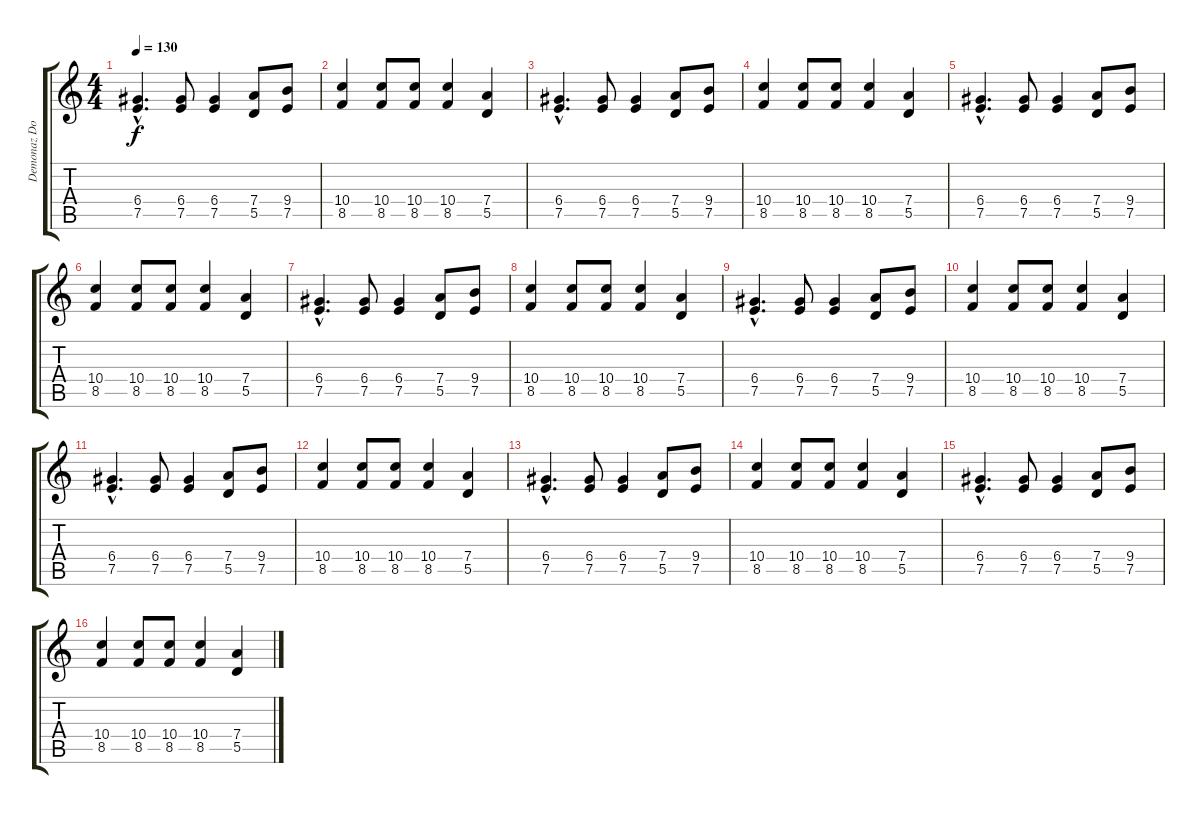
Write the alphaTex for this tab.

\track ("Demonaz Doom Occulta" "Demonaz Do") {instrument distortionguitar}
\staff {score tabs}
\tuning (E4 B3 G3 D3 A2 E2) {hide}
\ts (4 4)
\tempo 130
\clef g2
\ks c
(6.4{hac} 7.5{hac}).4{d dy f} (6.4 7.5).8 (6.4 7.5).4 (7.4 5.5).8 (9.4 7.5).8 |
(10.4 8.5).4 (10.4 8.5).8 (10.4 8.5).8 (10.4 8.5).4 (7.4 5.5).4 |
(6.4{hac} 7.5{hac}).4{d} (6.4 7.5).8 (6.4 7.5).4 (7.4 5.5).8 (9.4 7.5).8 |
(10.4 8.5).4 (10.4 8.5).8 (10.4 8.5).8 (10.4 8.5).4 (7.4 5.5).4 |
(6.4{hac} 7.5{hac}).4{d} (6.4 7.5).8 (6.4 7.5).4 (7.4 5.5).8 (9.4 7.5).8 |
(10.4 8.5).4 (10.4 8.5).8 (10.4 8.5).8 (10.4 8.5).4 (7.4 5.5).4 |
(6.4{hac} 7.5{hac}).4{d} (6.4 7.5).8 (6.4 7.5).4 (7.4 5.5).8 (9.4 7.5).8 |
(10.4 8.5).4 (10.4 8.5).8 (10.4 8.5).8 (10.4 8.5).4 (7.4 5.5).4 |
(6.4{hac} 7.5{hac}).4{d} (6.4 7.5).8 (6.4 7.5).4 (7.4 5.5).8 (9.4 7.5).8 |
(10.4 8.5).4 (10.4 8.5).8 (10.4 8.5).8 (10.4 8.5).4 (7.4 5.5).4 |
(6.4{hac} 7.5{hac}).4{d} (6.4 7.5).8 (6.4 7.5).4 (7.4 5.5).8 (9.4 7.5).8 |
(10.4 8.5).4 (10.4 8.5).8 (10.4 8.5).8 (10.4 8.5).4 (7.4 5.5).4 |
(6.4{hac} 7.5{hac}).4{d} (6.4 7.5).8 (6.4 7.5).4 (7.4 5.5).8 (9.4 7.5).8 |
(10.4 8.5).4 (10.4 8.5).8 (10.4 8.5).8 (10.4 8.5).4 (7.4 5.5).4 |
(6.4{hac} 7.5{hac}).4{d} (6.4 7.5).8 (6.4 7.5).4 (7.4 5.5).8 (9.4 7.5).8 |
(10.4 8.5).4 (10.4 8.5).8 (10.4 8.5).8 (10.4 8.5).4 (7.4 5.5).4
